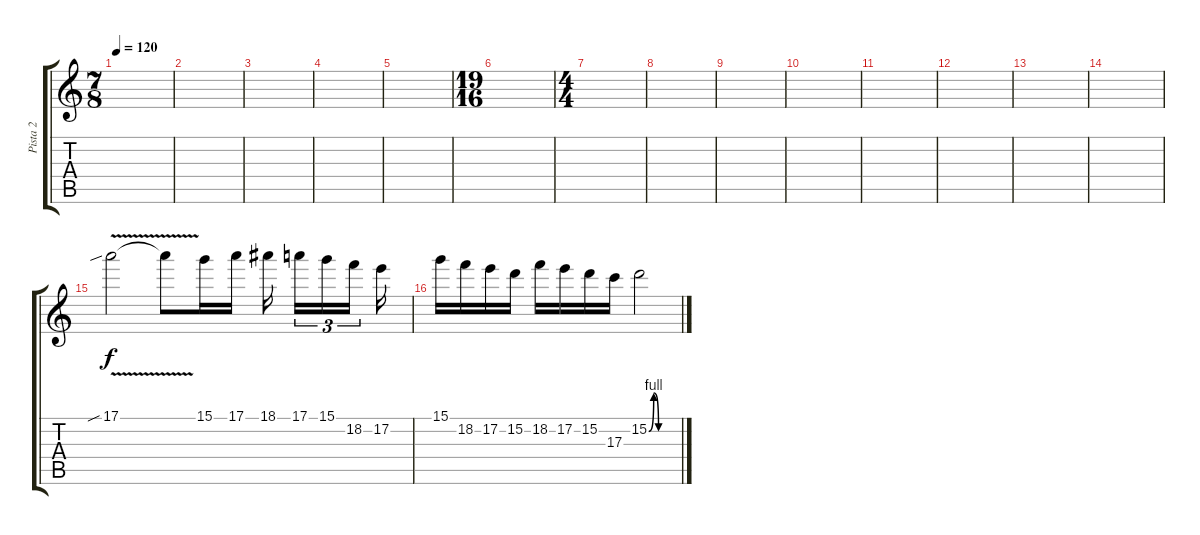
\track ("Pista 2" "Pista 2") {instrument distortionguitar}
\staff {score tabs}
\tuning (E4 B3 G3 D3 A2 E2) {hide}
\ts (7 8)
\tempo 120
\clef g2
\ks c
|
|
|
|
|
\ts (19 16)
|
\ts (4 4)
|
|
|
|
|
|
|
|
17.1{v sib}.2 17.1{t}.8 15.1.16 17.1.16 18.1.16{beam splitsecondary} 17.1.16{tu (3 2)} 15.1.16{tu (3 2)} 18.2.16{tu (3 2) beam splitsecondary} 17.2.16 |
15.1.16 18.2.16 17.2.16 15.2.16 18.2.16 17.2.16 15.2.16 17.3.16 15.2{be (custom 0 0 10 4 20 0 30 0 60 0)}.2
